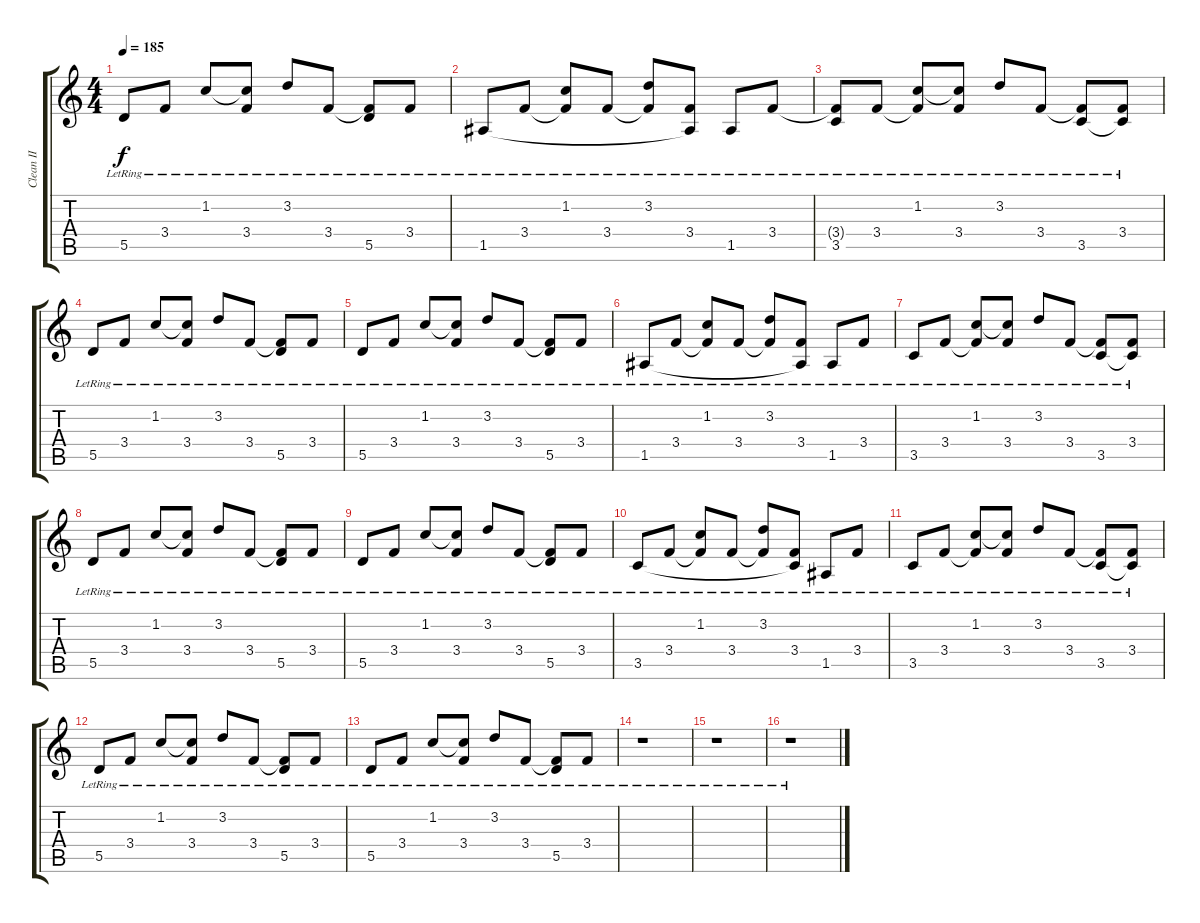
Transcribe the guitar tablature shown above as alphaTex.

\track ("Clean II" "Clean II") {instrument electricguitarjazz}
\staff {score tabs}
\tuning (E4 B3 G3 D3 A2 D2) {hide}
\ts (4 4)
\tempo 185
\clef g2
\ks c
5.5{lr}.8{dy f} 3.4{lr}.8 1.2{lr}.8 (1.2{t} 3.4{lr}).8 3.2{lr}.8 3.4{lr}.8 (3.4{t} 5.5{lr}).8 3.4{lr}.8 |
1.5{lr}.8 3.4{lr}.8 (1.2{lr} 3.4{t}).8 3.4{lr}.8 (3.2{lr} 3.4{t}).8 (3.4{lr} 1.5{t}).8 1.5{lr}.8 3.4{lr}.8 |
(3.4{t} 3.5{lr}).8 3.4{lr}.8 (1.2{lr} 3.4{t}).8 (1.2{t} 3.4{lr}).8 3.2{lr}.8 3.4{lr}.8 (3.4{t} 3.5{lr}).8 (3.4{lr} 3.5{t}).8 |
5.5{lr}.8 3.4{lr}.8 1.2{lr}.8 (1.2{t} 3.4{lr}).8 3.2{lr}.8 3.4{lr}.8 (3.4{t} 5.5{lr}).8 3.4{lr}.8 |
5.5{lr}.8 3.4{lr}.8 1.2{lr}.8 (1.2{t} 3.4{lr}).8 3.2{lr}.8 3.4{lr}.8 (3.4{t} 5.5{lr}).8 3.4{lr}.8 |
1.5{lr}.8 3.4{lr}.8 (1.2{lr} 3.4{t}).8 3.4{lr}.8 (3.2{lr} 3.4{t}).8 (3.4{lr} 1.5{t}).8 1.5{lr}.8 3.4{lr}.8 |
3.5{lr}.8 3.4{lr}.8 (1.2{lr} 3.4{t}).8 (1.2{t} 3.4{lr}).8 3.2{lr}.8 3.4{lr}.8 (3.4{t} 3.5{lr}).8 (3.4{lr} 3.5{t}).8 |
5.5{lr}.8 3.4{lr}.8 1.2{lr}.8 (1.2{t} 3.4{lr}).8 3.2{lr}.8 3.4{lr}.8 (3.4{t} 5.5{lr}).8 3.4{lr}.8 |
5.5{lr}.8 3.4{lr}.8 1.2{lr}.8 (1.2{t} 3.4{lr}).8 3.2{lr}.8 3.4{lr}.8 (3.4{t} 5.5{lr}).8 3.4{lr}.8 |
3.5{lr}.8 3.4{lr}.8 (1.2{lr} 3.4{t}).8 3.4{lr}.8 (3.2{lr} 3.4{t}).8 (3.4{lr} 3.5{t}).8 1.5{lr}.8 3.4{lr}.8 |
3.5{lr}.8 3.4{lr}.8 (1.2{lr} 3.4{t}).8 (1.2{t} 3.4{lr}).8 3.2{lr}.8 3.4{lr}.8 (3.4{t} 3.5{lr}).8 (3.4{lr} 3.5{t}).8 |
5.5{lr}.8 3.4{lr}.8 1.2{lr}.8 (1.2{t} 3.4{lr}).8 3.2{lr}.8 3.4{lr}.8 (3.4{t} 5.5{lr}).8 3.4{lr}.8 |
5.5{lr}.8 3.4{lr}.8 1.2{lr}.8 (1.2{t} 3.4{lr}).8 3.2{lr}.8 3.4{lr}.8 (3.4{t} 5.5{lr}).8 3.4{lr}.8 |
r.1 |
r.1 |
r.1
